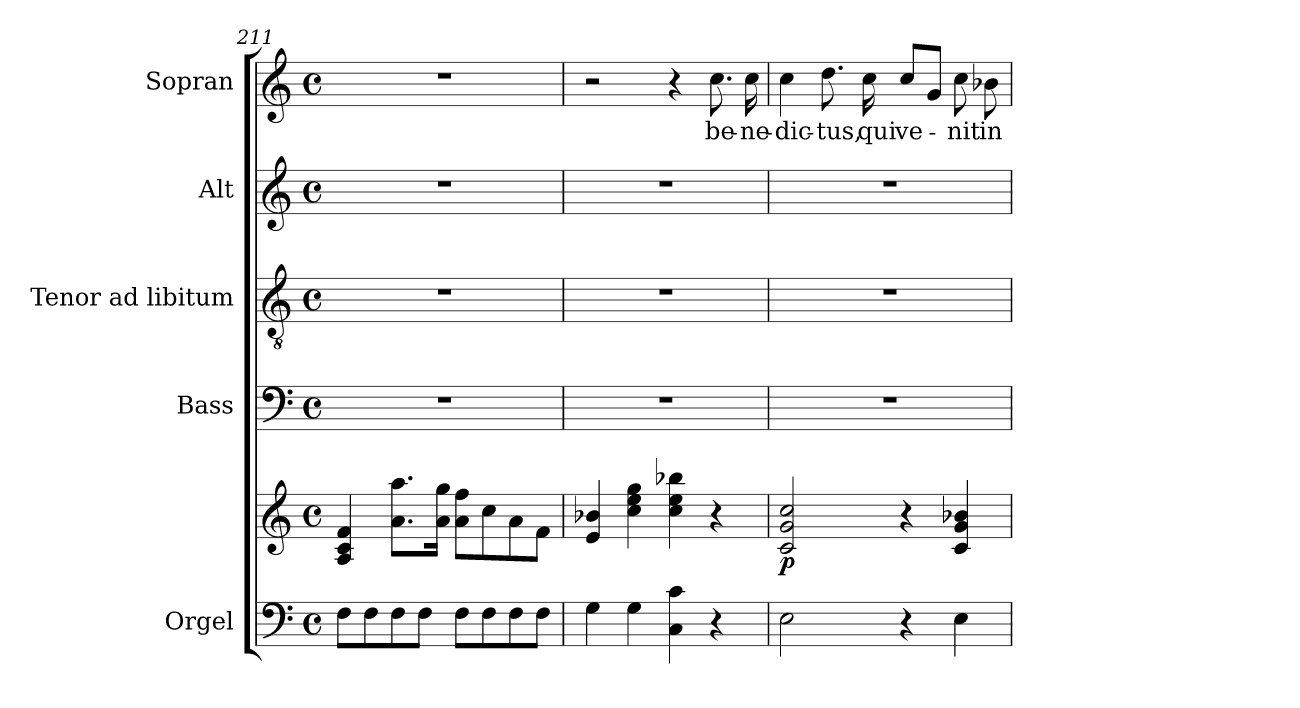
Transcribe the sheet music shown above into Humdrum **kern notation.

**kern	**kern	**dynam	**kern	**kern	**kern	**kern	**text
*part5	*part5	*part5	*part4	*part3	*part2	*part1	*part1
*staff6	*staff5	*staff5/6	*staff4	*staff3	*staff2	*staff1	*staff1
*I"Orgel	*	*	*I"Bass	*I"Tenor ad libitum	*I"Alt	*I"Sopran	*
*I'Org.	*	*	*I'B.	*I'T.	*I'A.	*I'S.	*
*clefF4	*clefG2	*	*clefF4	*clefGv2	*clefG2	*clefG2	*
*k[]	*k[]	*	*k[]	*k[]	*k[]	*k[]	*
*C:	*C:	*	*C:	*C:	*C:	*C:	*
*M4/4	*M4/4	*	*M4/4	*M4/4	*M4/4	*M4/4	*
*met(c)	*met(c)	*	*met(c)	*met(c)	*met(c)	*met(c)	*
=211	=211	=211	=211	=211	=211	=211	=211
8F\L	4A/ 4c/ 4f/	.	1r	1r	1r	1r	.
8F\	.	.	.	.	.	.	.
8F\	8.a\ 8.aa\L	.	.	.	.	.	.
8F\J	.	.	.	.	.	.	.
.	16a\ 16gg\Jk	.	.	.	.	.	.
8F\L	8a\ 8ff\L	.	.	.	.	.	.
8F\	8cc\	.	.	.	.	.	.
8F\	8a\	.	.	.	.	.	.
8F\J	8f\J	.	.	.	.	.	.
!!LO:LB:g=z
=212	=212	=212	=212	=212	=212	=212	=212
4G\	4e/ 4b-X/	.	1r	1r	1r	2r	.
4G\	4cc\ 4ee\ 4gg\	.	.	.	.	.	.
4C\ 4c\	4cc\ 4ee\ 4bb-X\	.	.	.	.	4r	.
!	!	!	!	!	!	!	!LO:LY:b
4r	4r	.	.	.	.	8.cc\	be-
!	!	!	!	!	!	!	!LO:LY:b
.	.	.	.	.	.	16cc\	-ne-
=213	=213	=213	=213	=213	=213	=213	=213
!	!	!LO:DY:b	!	!	!	!	!LO:LY:b
2E\	2c/ 2g/ 2cc/	p	1r	1r	1r	4cc\	-dic-
!	!	!	!	!	!	!	!LO:LY:b
.	.	.	.	.	.	8.dd\	-tus,
!	!	!	!	!	!	!	!LO:LY:b
.	.	.	.	.	.	16cc\	qui
!	!	!	!	!	!	!	!LO:LY:b
4r	4r	.	.	.	.	8cc/L	ve-
.	.	.	.	.	.	8g/J	.
!	!	!	!	!	!	!	!LO:LY:b
4E\	4c/ 4g/ 4b-X/	.	.	.	.	8cc\	-nit
!	!	!	!	!	!	!	!LO:LY:b
.	.	.	.	.	.	8b-X\	in
=	=	=	=	=	=	=	=
*-	*-	*-	*-	*-	*-	*-	*-
